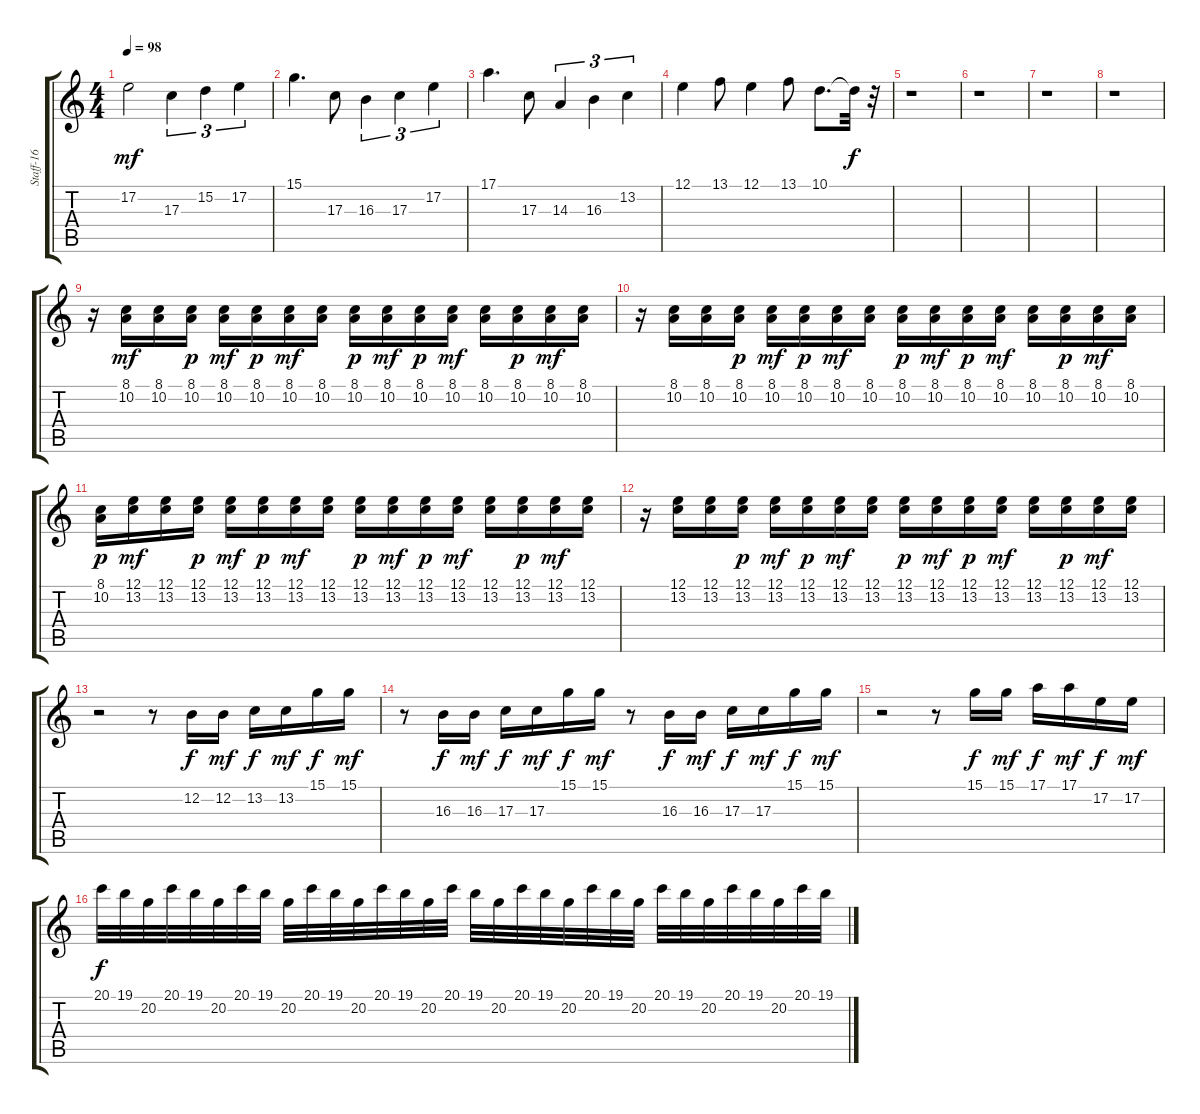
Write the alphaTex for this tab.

\track ("Staff-16" "Staff-16") {instrument sitar}
\staff {score tabs}
\tuning (E4 B3 G3 D3 A2 E2) {hide}
\ts (4 4)
\tempo 98
\clef g2
\ks c
17.2.2{dy mf} 17.3.4{tu (3 2)} 15.2.4{tu (3 2)} 17.2.4{tu (3 2)} |
15.1.4{d} 17.3.8{instrument trumpet} 16.3.4{tu (3 2)} 17.3.4{tu (3 2)} 17.2.4{tu (3 2)} |
17.1.4{d} 17.3.8{instrument mutedtrumpet} 14.3.4{tu (3 2)} 16.3.4{tu (3 2)} 13.2.4{tu (3 2)} |
12.1.4 13.1.8{volume 12} 12.1.4{volume 12} 13.1.8{volume 9} 10.1.8{d volume 8} 10.1{t}.32{dy f} r.32 |
r.1 |
r.1 |
r.1 |
r.1 |
r.16 (8.1 10.2).16{dy mf volume 1 instrument sitar} (8.1 10.2).16{volume 2} (8.1 10.2).16{dy p volume 2} (8.1 10.2).16{dy mf volume 2} (8.1 10.2).16{dy p volume 3} (8.1 10.2).16{dy mf volume 3} (8.1 10.2).16{volume 3} (8.1 10.2).16{dy p volume 4} (8.1 10.2).16{dy mf volume 4} (8.1 10.2).16{dy p volume 4} (8.1 10.2).16{dy mf volume 5} (8.1 10.2).16{volume 5} (8.1 10.2).16{dy p volume 5} (8.1 10.2).16{dy mf volume 6} (8.1 10.2).16{volume 6} |
r.16 (8.1 10.2).16{volume 7} (8.1 10.2).16{volume 7} (8.1 10.2).16{dy p volume 7} (8.1 10.2).16{dy mf volume 7} (8.1 10.2).16{dy p volume 8} (8.1 10.2).16{dy mf volume 8} (8.1 10.2).16{volume 8} (8.1 10.2).16{dy p volume 8} (8.1 10.2).16{dy mf volume 8} (8.1 10.2).16{dy p volume 9} (8.1 10.2).16{dy mf volume 9} (8.1 10.2).16{volume 9} (8.1 10.2).16{dy p volume 9} (8.1 10.2).16{dy mf volume 9} (8.1 10.2).16{volume 10} |
(8.1 10.2).16{dy p volume 10} (12.1 13.2).16{dy mf volume 10} (12.1 13.2).16{volume 10} (12.1 13.2).16{dy p volume 10} (12.1 13.2).16{dy mf volume 10} (12.1 13.2).16{dy p volume 9} (12.1 13.2).16{dy mf volume 9} (12.1 13.2).16{volume 9} (12.1 13.2).16{dy p volume 9} (12.1 13.2).16{dy mf volume 8} (12.1 13.2).16{dy p volume 8} (12.1 13.2).16{dy mf volume 8} (12.1 13.2).16{volume 8} (12.1 13.2).16{dy p volume 8} (12.1 13.2).16{dy mf volume 8} (12.1 13.2).16{volume 7} |
r.16 (12.1 13.2).16{volume 7} (12.1 13.2).16{volume 7} (12.1 13.2).16{dy p volume 6} (12.1 13.2).16{dy mf volume 6} (12.1 13.2).16{dy p volume 6} (12.1 13.2).16{dy mf volume 5} (12.1 13.2).16{volume 5} (12.1 13.2).16{dy p volume 4} (12.1 13.2).16{dy mf volume 4} (12.1 13.2).16{dy p volume 4} (12.1 13.2).16{dy mf volume 3} (12.1 13.2).16{volume 3} (12.1 13.2).16{dy p volume 3} (12.1 13.2).16{dy mf volume 2} (12.1 13.2).16{volume 2} |
r.2 r.8 12.2.16{dy f volume 12 instrument acousticguitarnylon} 12.2.16{dy mf} 13.2.16{dy f} 13.2.16{dy mf} 15.1.16{dy f} 15.1.16{dy mf} |
r.8 16.3.16{dy f volume 9} 16.3.16{dy mf} 17.3.16{dy f} 17.3.16{dy mf} 15.1.16{dy f} 15.1.16{dy mf} r.8 16.3.16{dy f volume 5} 16.3.16{dy mf} 17.3.16{dy f} 17.3.16{dy mf} 15.1.16{dy f} 15.1.16{dy mf} |
r.2 r.8 15.1.16{dy f volume 12} 15.1.16{dy mf} 17.1.16{dy f} 17.1.16{dy mf} 17.2.16{dy f} 17.2.16{dy mf} |
20.1.32{dy f volume 0 instrument recorder} 19.1.32{volume 0} 20.2.32{volume 0} 20.1.32{volume 1} 19.1.32{volume 1} 20.2.32{volume 1} 20.1.32{volume 2} 19.1.32{volume 2} 20.2.32{volume 2} 20.1.32{volume 2} 19.1.32{volume 2} 20.2.32{volume 3} 20.1.32{volume 3} 19.1.32{volume 3} 20.2.32{volume 4} 20.1.32{volume 4} 19.1.32{volume 4} 20.2.32{volume 4} 20.1.32{volume 4} 19.1.32{volume 5} 20.2.32{volume 5} 20.1.32{volume 5} 19.1.32{volume 6} 20.2.32{volume 6} 20.1.32{volume 6} 19.1.32{volume 6} 20.2.32{volume 6} 20.1.32{volume 7} 19.1.32{volume 7} 20.2.32{volume 7} 20.1.32{volume 8} 19.1.32{volume 8}
